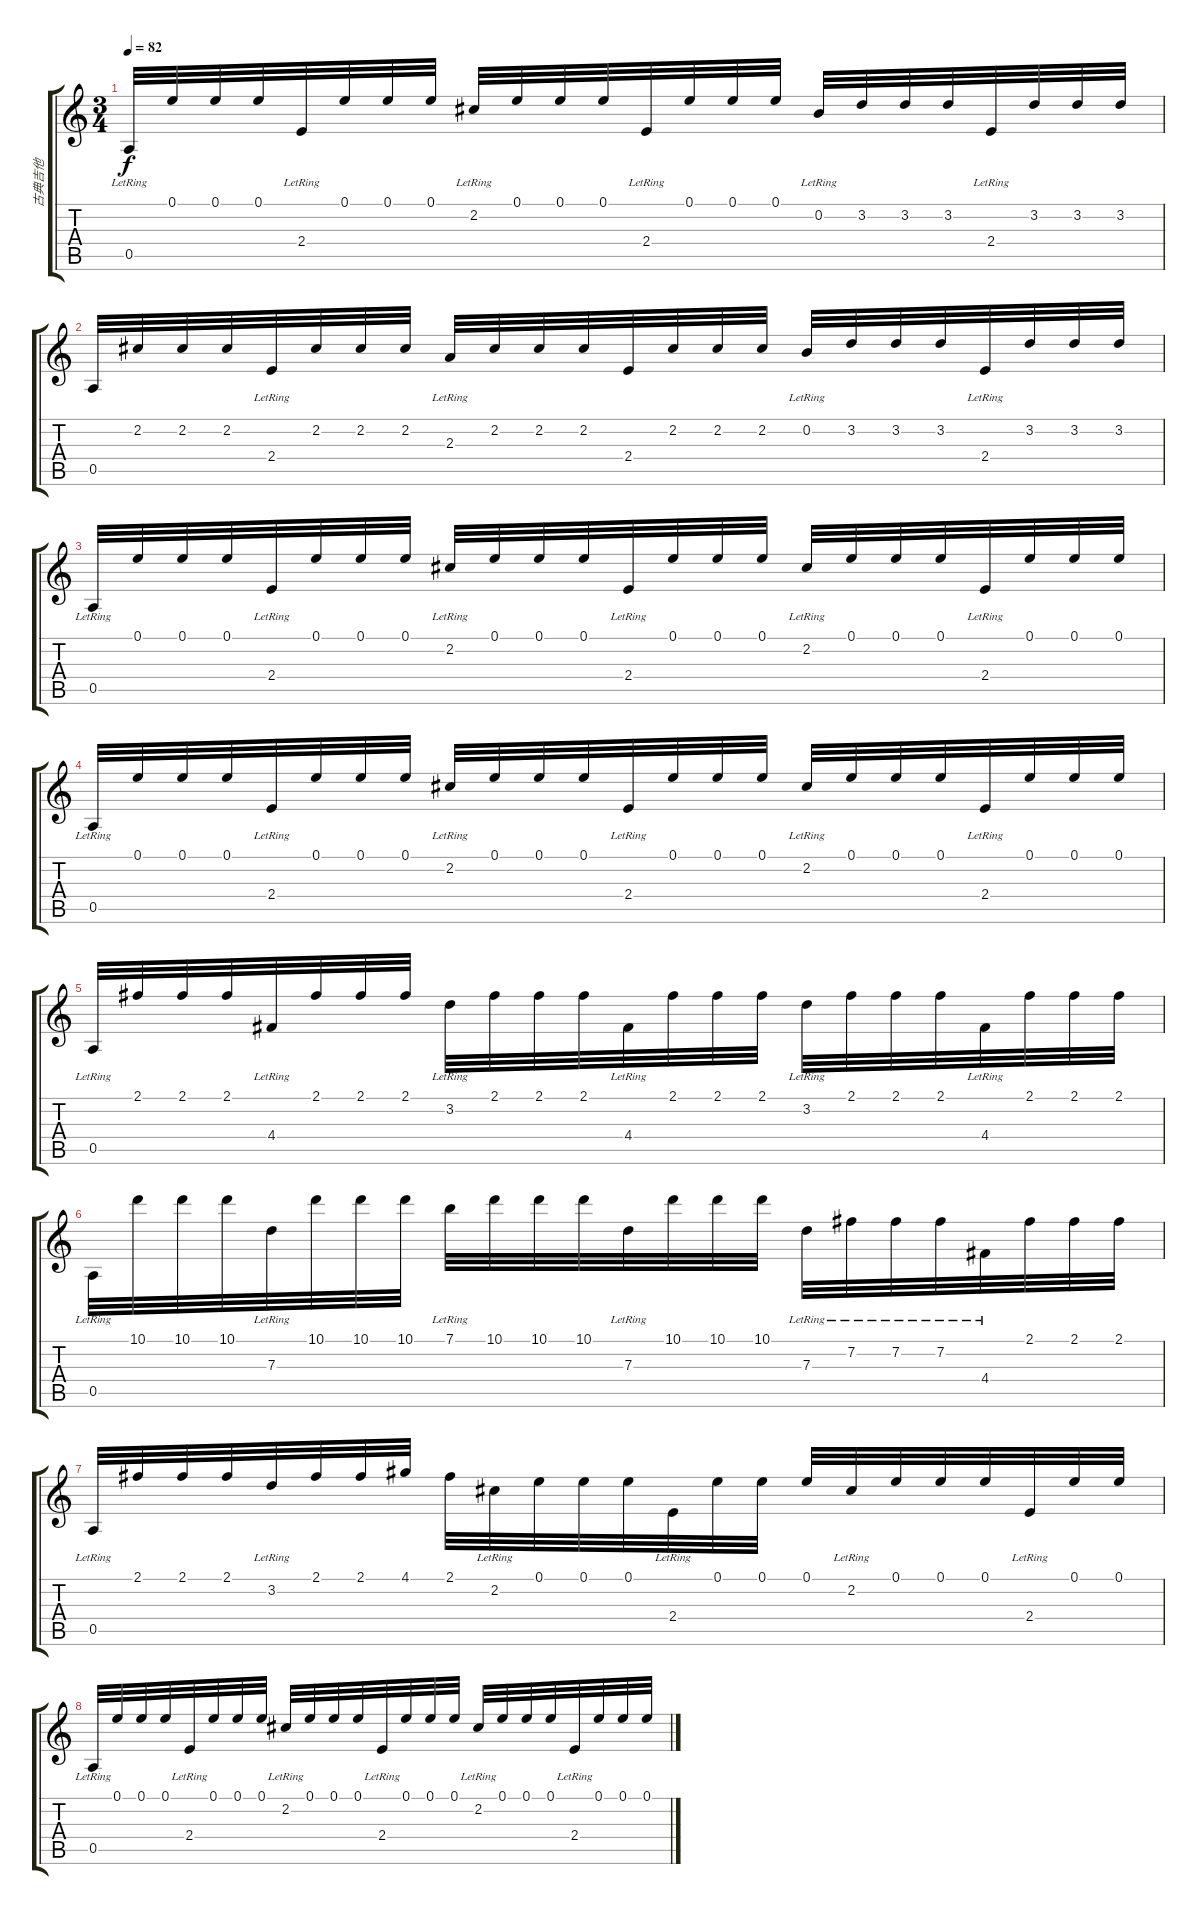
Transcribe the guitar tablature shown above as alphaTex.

\track ("古典吉他" "古典吉他") {instrument acousticguitarnylon}
\staff {score tabs}
\tuning (E4 B3 G3 D3 A2 E2) {hide}
\ts (3 4)
\tempo 82
\clef g2
\ks c
0.5{lr}.32{dy f} 0.1.32 0.1.32 0.1.32 2.4{lr}.32 0.1.32 0.1.32 0.1.32 2.2{lr}.32 0.1.32 0.1.32 0.1.32 2.4{lr}.32 0.1.32 0.1.32 0.1.32 0.2{lr}.32 3.2.32 3.2.32 3.2.32 2.4{lr}.32 3.2.32 3.2.32 3.2.32 |
0.5.32 2.2.32 2.2.32 2.2.32 2.4{lr}.32 2.2.32 2.2.32 2.2.32 2.3{lr}.32 2.2.32 2.2.32 2.2.32 2.4.32 2.2.32 2.2.32 2.2.32 0.2{lr}.32 3.2.32 3.2.32 3.2.32 2.4{lr}.32 3.2.32 3.2.32 3.2.32 |
0.5{lr}.32 0.1.32 0.1.32 0.1.32 2.4{lr}.32 0.1.32 0.1.32 0.1.32 2.2{lr}.32 0.1.32 0.1.32 0.1.32 2.4{lr}.32 0.1.32 0.1.32 0.1.32 2.2{lr}.32 0.1.32 0.1.32 0.1.32 2.4{lr}.32 0.1.32 0.1.32 0.1.32 |
0.5{lr}.32 0.1.32 0.1.32 0.1.32 2.4{lr}.32 0.1.32 0.1.32 0.1.32 2.2{lr}.32 0.1.32 0.1.32 0.1.32 2.4{lr}.32 0.1.32 0.1.32 0.1.32 2.2{lr}.32 0.1.32 0.1.32 0.1.32 2.4{lr}.32 0.1.32 0.1.32 0.1.32 |
0.5{lr}.32 2.1.32 2.1.32 2.1.32 4.4{lr}.32 2.1.32 2.1.32 2.1.32 3.2{lr}.32 2.1.32 2.1.32 2.1.32 4.4{lr}.32 2.1.32 2.1.32 2.1.32 3.2{lr}.32 2.1.32 2.1.32 2.1.32 4.4{lr}.32 2.1.32 2.1.32 2.1.32 |
0.5{lr}.32 10.1.32 10.1.32 10.1.32 7.3{lr}.32 10.1.32 10.1.32 10.1.32 7.1{lr}.32 10.1.32 10.1.32 10.1.32 7.3{lr}.32 10.1.32 10.1.32 10.1.32 7.3{lr}.32 7.2{lr}.32 7.2{lr}.32 7.2{lr}.32 4.4{lr}.32 2.1.32 2.1.32 2.1.32 |
0.5{lr}.32 2.1.32 2.1.32 2.1.32 3.2{lr}.32 2.1.32 2.1.32 4.1.32 2.1.32 2.2{lr}.32 0.1.32 0.1.32 0.1.32 2.4{lr}.32 0.1.32 0.1.32 0.1.32 2.2{lr}.32 0.1.32 0.1.32 0.1.32 2.4{lr}.32 0.1.32 0.1.32 |
0.5{lr}.32 0.1.32 0.1.32 0.1.32 2.4{lr}.32 0.1.32 0.1.32 0.1.32 2.2{lr}.32 0.1.32 0.1.32 0.1.32 2.4{lr}.32 0.1.32 0.1.32 0.1.32 2.2{lr}.32 0.1.32 0.1.32 0.1.32 2.4{lr}.32 0.1.32 0.1.32 0.1.32
